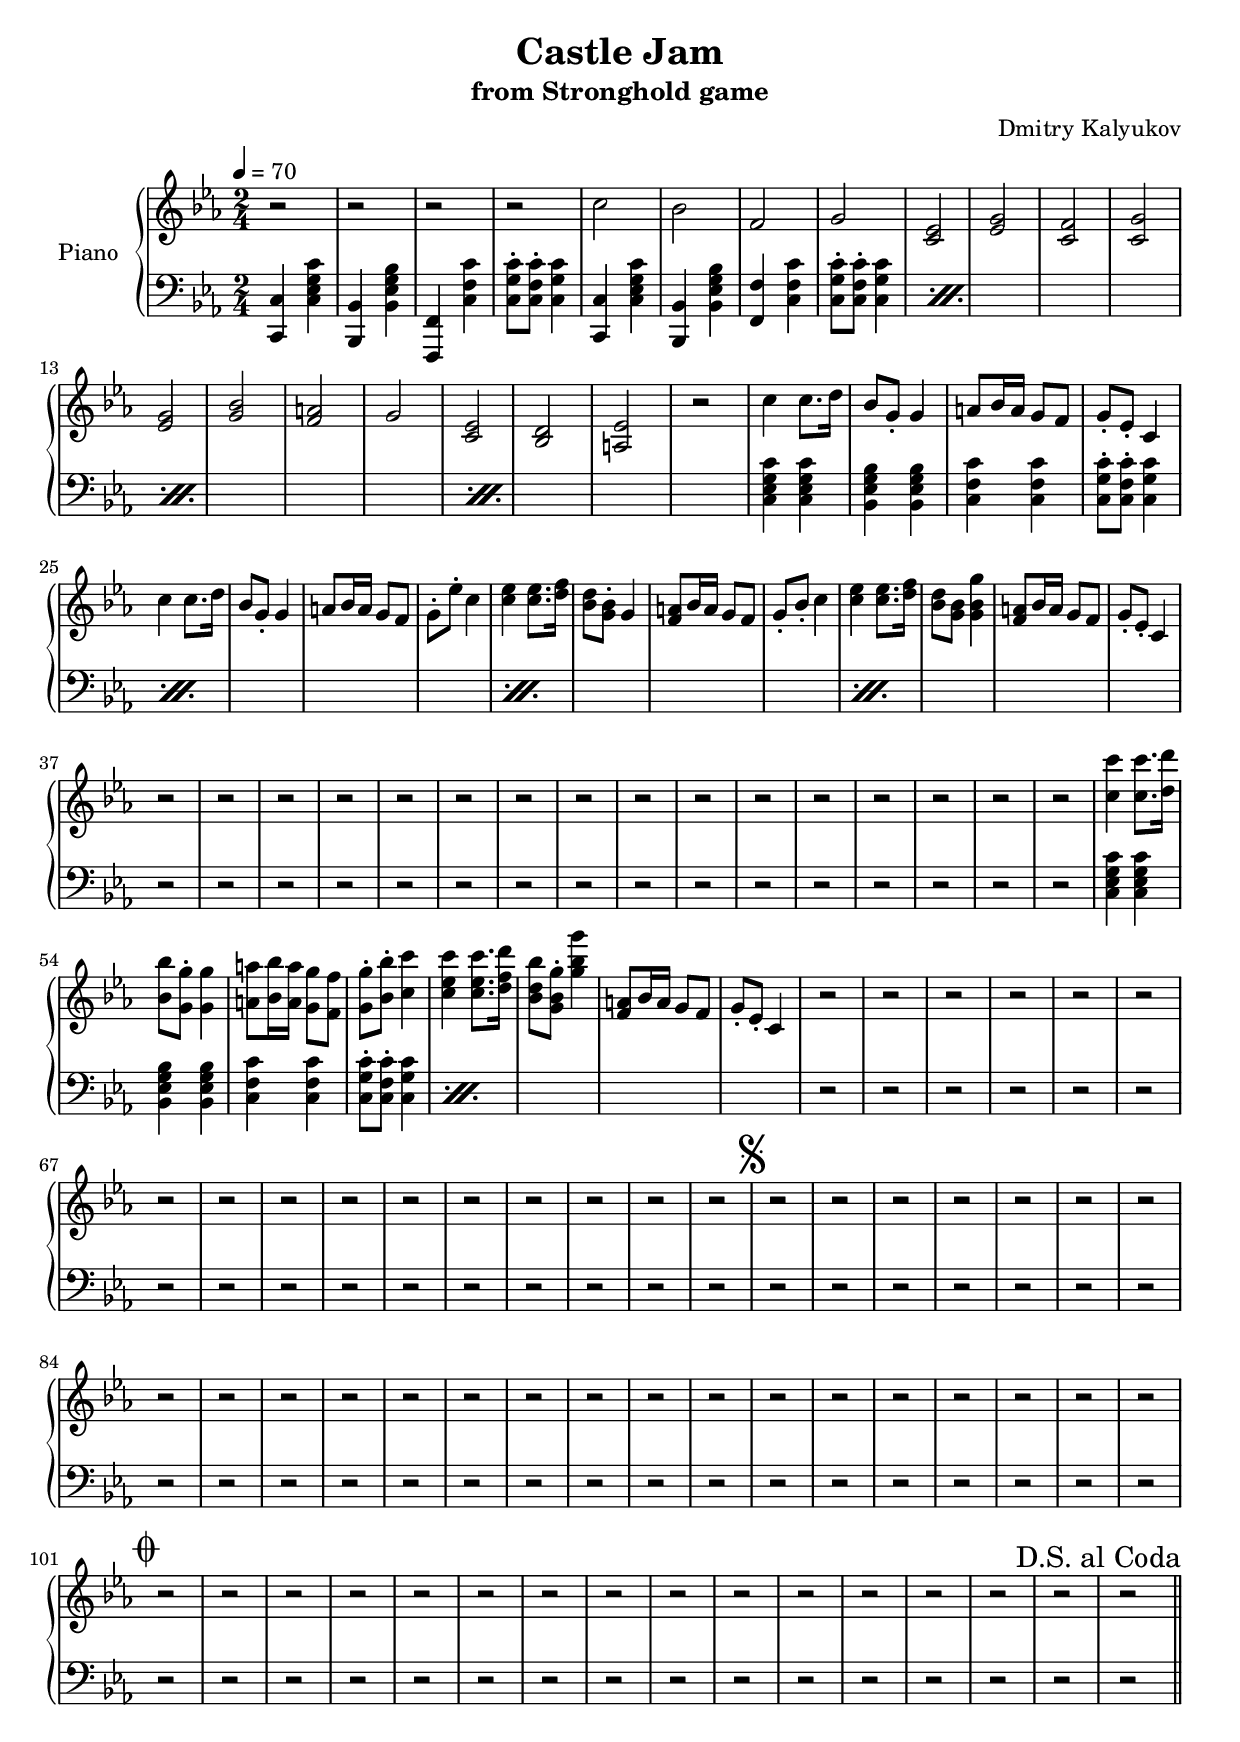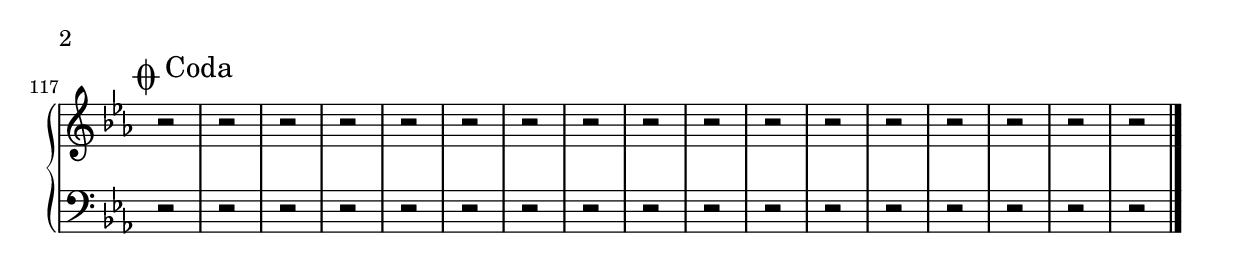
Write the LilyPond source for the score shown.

\version "2.20.0"

\header {
  title = "Castle Jam"
  subtitle = "from Stronghold game"
  arranger = "Dmitry Kalyukov"
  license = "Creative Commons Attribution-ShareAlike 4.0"
  status = "unfinished"
}

upperIntro = {
  r2 | r2 | r2 | r2 |
  c2 | bes | f | g |
  <c, ees> | <ees g> | <c f> | <c g'> |
  <ees g> | <g bes> | <f a> | g |
  <c, ees> | <bes d> | <a ees'> | r2 |
}

lowerIntro = {
  <c, c'>4 <c' ees g c> |
  <bes, bes'> <bes' ees g bes> |
  <f, f'> <c'' f c'> |
  <c g' c>8-. <c f c'>-. <c g' c>4 |

  \repeat percent 4 {
    <c, c'>4 <c' ees g c> |
    <bes, bes'> <bes' ees g bes> |
    <f f'> <c' f c'> |
    <c g' c>8-. <c f c'>-. <c g' c>4 |
  }
}


upperAa = \relative c'' {
  c4 c8. d16
  bes8 g-. g4
  a8 bes16 a g8 f
  g8-. ees-. c4

  c'4 c8. d16
  bes8 g-. g4
  a8 bes16 a g8 f
  g8-. ees'-. c4

  <c ees>4 <c ees>8. <d f>16
  <bes d>8 <g bes>-. g4
  <f a>8 bes16 a g8 f
  g8-. bes-. c4

  <c ees>4 <c ees>8. <d f>16
  <bes d>8 <g bes> <g bes g'>4
  <f a>8 bes16 a g8 f
  g8-. ees-. c4
}

lowerAa = {
  \repeat percent 4 {
    <c ees g c>4 <c ees g c>
    <bes ees g bes>4 <bes ees g bes>
    <c f c'>4 <c f c'>
    <c g' c>8-. <c f c'>-. <c g' c>4
  }
}


upperAb = \relative c'' {
  <c c'>4 <c c'>8. <d d'>16
  <bes bes'>8 <g g'>-. <g g'>4
  <a a'>8 <bes bes'>16 <a a'> <g g'>8 <f f'>
  <g g'>8-. <bes bes'>-. <c c'>4

  <c ees c'>4 <c ees c'>8. <d f d'>16
  <bes d bes'>8 <g bes g'>-. <g' bes g'>4
  <f, a>8 bes16 a g8 f
  g8-. ees-. c4
}

lowerAb = {
  \repeat percent 2 {
    <c ees g c>4 <c ees g c>
    <bes ees g bes>4 <bes ees g bes>
    <c f c'>4 <c f c'>
    <c g' c>8-. <c f c'>-. <c g' c>4
  }
}


upper = \relative c'' {
  \clef treble
  \time 2/4
  \key c \minor

  \upperIntro
  \upperAa

  \repeat unfold 16 {r2}

  \upperAb

  \repeat unfold 16 {r2}
  \mark \markup { \musicglyph #"scripts.segno" }

  \repeat unfold 23 {r2}
  r2
  \mark \markup { \musicglyph #"scripts.coda" }

  \repeat unfold 15 {r2}
  \mark "D.S. al Coda"
  r2

  \bar "||"
  \break
  \mark \markup { \musicglyph #"scripts.coda" Coda }
  \repeat unfold 16 {r2}
  r2

  \bar "|."
}

lower = \relative c {
  \clef bass
  \time 2/4
  \key c \minor
  \tempo 4 = 70

  \lowerIntro
  \lowerAa

  \repeat unfold 16 {r2}

  \lowerAb

  \repeat unfold 16 {r2}

  \repeat unfold 23 {r2}
  r2

  \repeat unfold 15 {r2}
  r2

  %\bar "||"
  %\break
  %\mark \markup { \musicglyph #"scripts.coda" Coda }
  \repeat unfold 16 {r2}
  r2

  %\bar "|."
}

\score {
  \new PianoStaff <<
    \set PianoStaff.instrumentName = "Piano"
    \new Staff = "upper" \upper
    \new Staff = "lower" \lower
  >>
  \layout { }
  \midi { }
}
